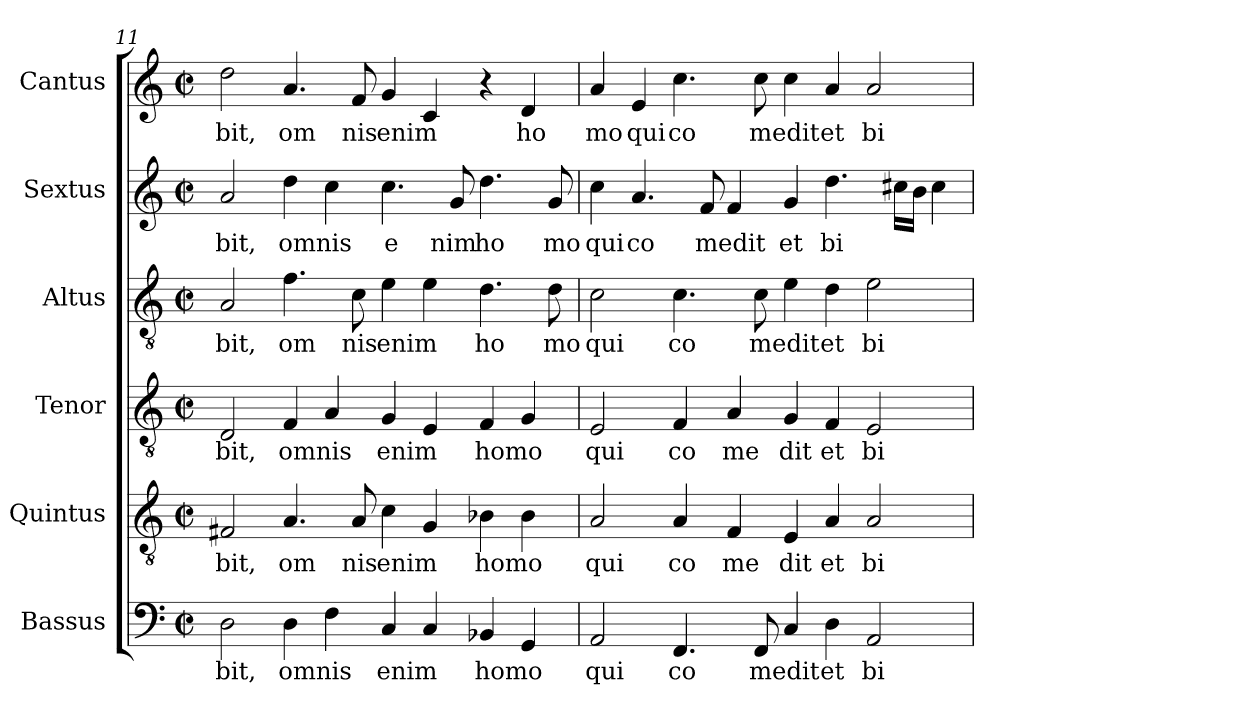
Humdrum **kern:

**kern	**text	**kern	**text	**kern	**text	**kern	**text	**kern	**text	**kern	**text
*part6	*part6	*part5	*part5	*part4	*part4	*part3	*part3	*part2	*part2	*part1	*part1
*staff6	*staff6	*staff5	*staff5	*staff4	*staff4	*staff3	*staff3	*staff2	*staff2	*staff1	*staff1
*I"Bassus	*	*I"Quintus	*	*I"Tenor	*	*I"Altus	*	*I"Sextus	*	*I"Cantus	*
*clefF4	*	*clefGv2	*	*clefGv2	*	*clefGv2	*	*clefG2	*	*clefG2	*
*M2/2	*	*M2/2	*	*M2/2	*	*M2/2	*	*M2/2	*	*M2/2	*
*met(c|)	*	*met(c|)	*	*met(c|)	*	*met(c|)	*	*met(c|)	*	*met(c|)	*
=11	=11	=11	=11	=11	=11	=11	=11	=11	=11	=11	=11
!	!LO:LY:b:cj	!	!LO:LY:b:cj	!	!LO:LY:b:cj	!	!LO:LY:b:cj	!	!LO:LY:b:cj	!	!LO:LY:b:cj
2D\	bit,	2F#X/	bit,	2D/	bit,	2A/	bit,	2a/	bit,	2dd\	bit,
!	!LO:LY:b:cj	!	!LO:LY:b:cj	!	!LO:LY:b:cj	!	!LO:LY:b:cj	!	!LO:LY:b:cj	!	!LO:LY:b:cj
4D\	omnis	4.A/	om	4F/	omnis	4.f\	om	4dd\	omnis	4.a/	om
4F\	.	.	.	4A/	.	.	.	4cc\	.	.	.
!	!	!	!LO:LY:b:cj	!	!	!	!LO:LY:b:cj	!	!	!	!LO:LY:b:cj
.	.	8A/	nis	.	.	8c\	nis	.	.	8f/	nis
!	!LO:LY:b	!	!LO:LY:b	!	!LO:LY:b	!	!LO:LY:b	!	!LO:LY:b:cj	!	!LO:LY:b
4C/	enim	4c\	enim	4G/	enim	4e\	enim	4.cc\	e	4g/	enim
4C/	.	4G/	.	4E/	.	4e\	.	.	.	4c/	.
!	!	!	!	!	!	!	!	!	!LO:LY:b:cj	!	!
.	.	.	.	.	.	.	.	8g/	nim	.	.
!	!LO:LY:b	!	!LO:LY:b	!	!LO:LY:b	!	!LO:LY:b:cj	!	!LO:LY:b:cj	!	!
4BB-X/	homo	4B-X\	homo	4F/	homo	4.d\	ho	4.dd\	ho	4r	.
!	!	!	!	!	!	!	!	!	!	!	!LO:LY:b:cj
4GG/	.	4B-\	.	4G/	.	.	.	.	.	4d/	ho
!	!	!	!	!	!	!	!LO:LY:b:cj	!	!LO:LY:b:cj	!	!
.	.	.	.	.	.	8d\	mo	8g/	mo	.	.
=12	=12	=12	=12	=12	=12	=12	=12	=12	=12	=12	=12
!	!LO:LY:b:cj	!	!LO:LY:b:cj	!	!LO:LY:b:cj	!	!LO:LY:b:cj	!	!LO:LY:b:cj	!	!LO:LY:b:cj
2AA/	qui	2A/	qui	2E/	qui	2c\	qui	4cc\	qui	4a/	mo
!	!	!	!	!	!	!	!	!	!LO:LY:b:cj	!	!LO:LY:b:cj
.	.	.	.	.	.	.	.	4.a/	co	4e/	qui
!	!LO:LY:b:cj	!	!LO:LY:b:cj	!	!LO:LY:b:cj	!	!LO:LY:b:cj	!	!	!	!LO:LY:b:cj
4.FF/	co	4A/	co	4F/	co	4.c\	co	.	.	4.cc\	co
!	!	!	!	!	!	!	!	!	!LO:LY:b:cj	!	!
.	.	.	.	.	.	.	.	8f/	medit	.	.
!	!	!	!LO:LY:b:cj	!	!LO:LY:b:cj	!	!	!	!	!	!
.	.	4F/	me	4A/	me	.	.	4f/	.	.	.
!	!LO:LY:b:cj	!	!	!	!	!	!LO:LY:b:cj	!	!	!	!LO:LY:b:cj
8FF/	medit	.	.	.	.	8c\	medit	.	.	8cc\	medit
!	!	!	!LO:LY:b:cj	!	!LO:LY:b:cj	!	!	!	!LO:LY:b:cj	!	!
4C/	.	4E/	dit	4G/	dit	4e\	.	4g/	et	4cc\	.
!	!LO:LY:b:cj	!	!LO:LY:b:cj	!	!LO:LY:b:cj	!	!LO:LY:b:cj	!	!LO:LY:b:cj	!	!LO:LY:b:cj
4D\	et	4A/	et	4F/	et	4d\	et	4.dd\	bi	4a/	et
!	!LO:LY:b:cj	!	!LO:LY:b:cj	!	!LO:LY:b:cj	!	!LO:LY:b:cj	!	!	!	!LO:LY:b:cj
2AA/	bi	2A/	bi	2E/	bi	2e\	bi	.	.	2a/	bi
.	.	.	.	.	.	.	.	16cc#\L	.	.	.
.	.	.	.	.	.	.	.	16b\J	.	.	.
.	.	.	.	.	.	.	.	4cc#\	.	.	.
=	=	=	=	=	=	=	=	=	=	=	=
*-	*-	*-	*-	*-	*-	*-	*-	*-	*-	*-	*-
